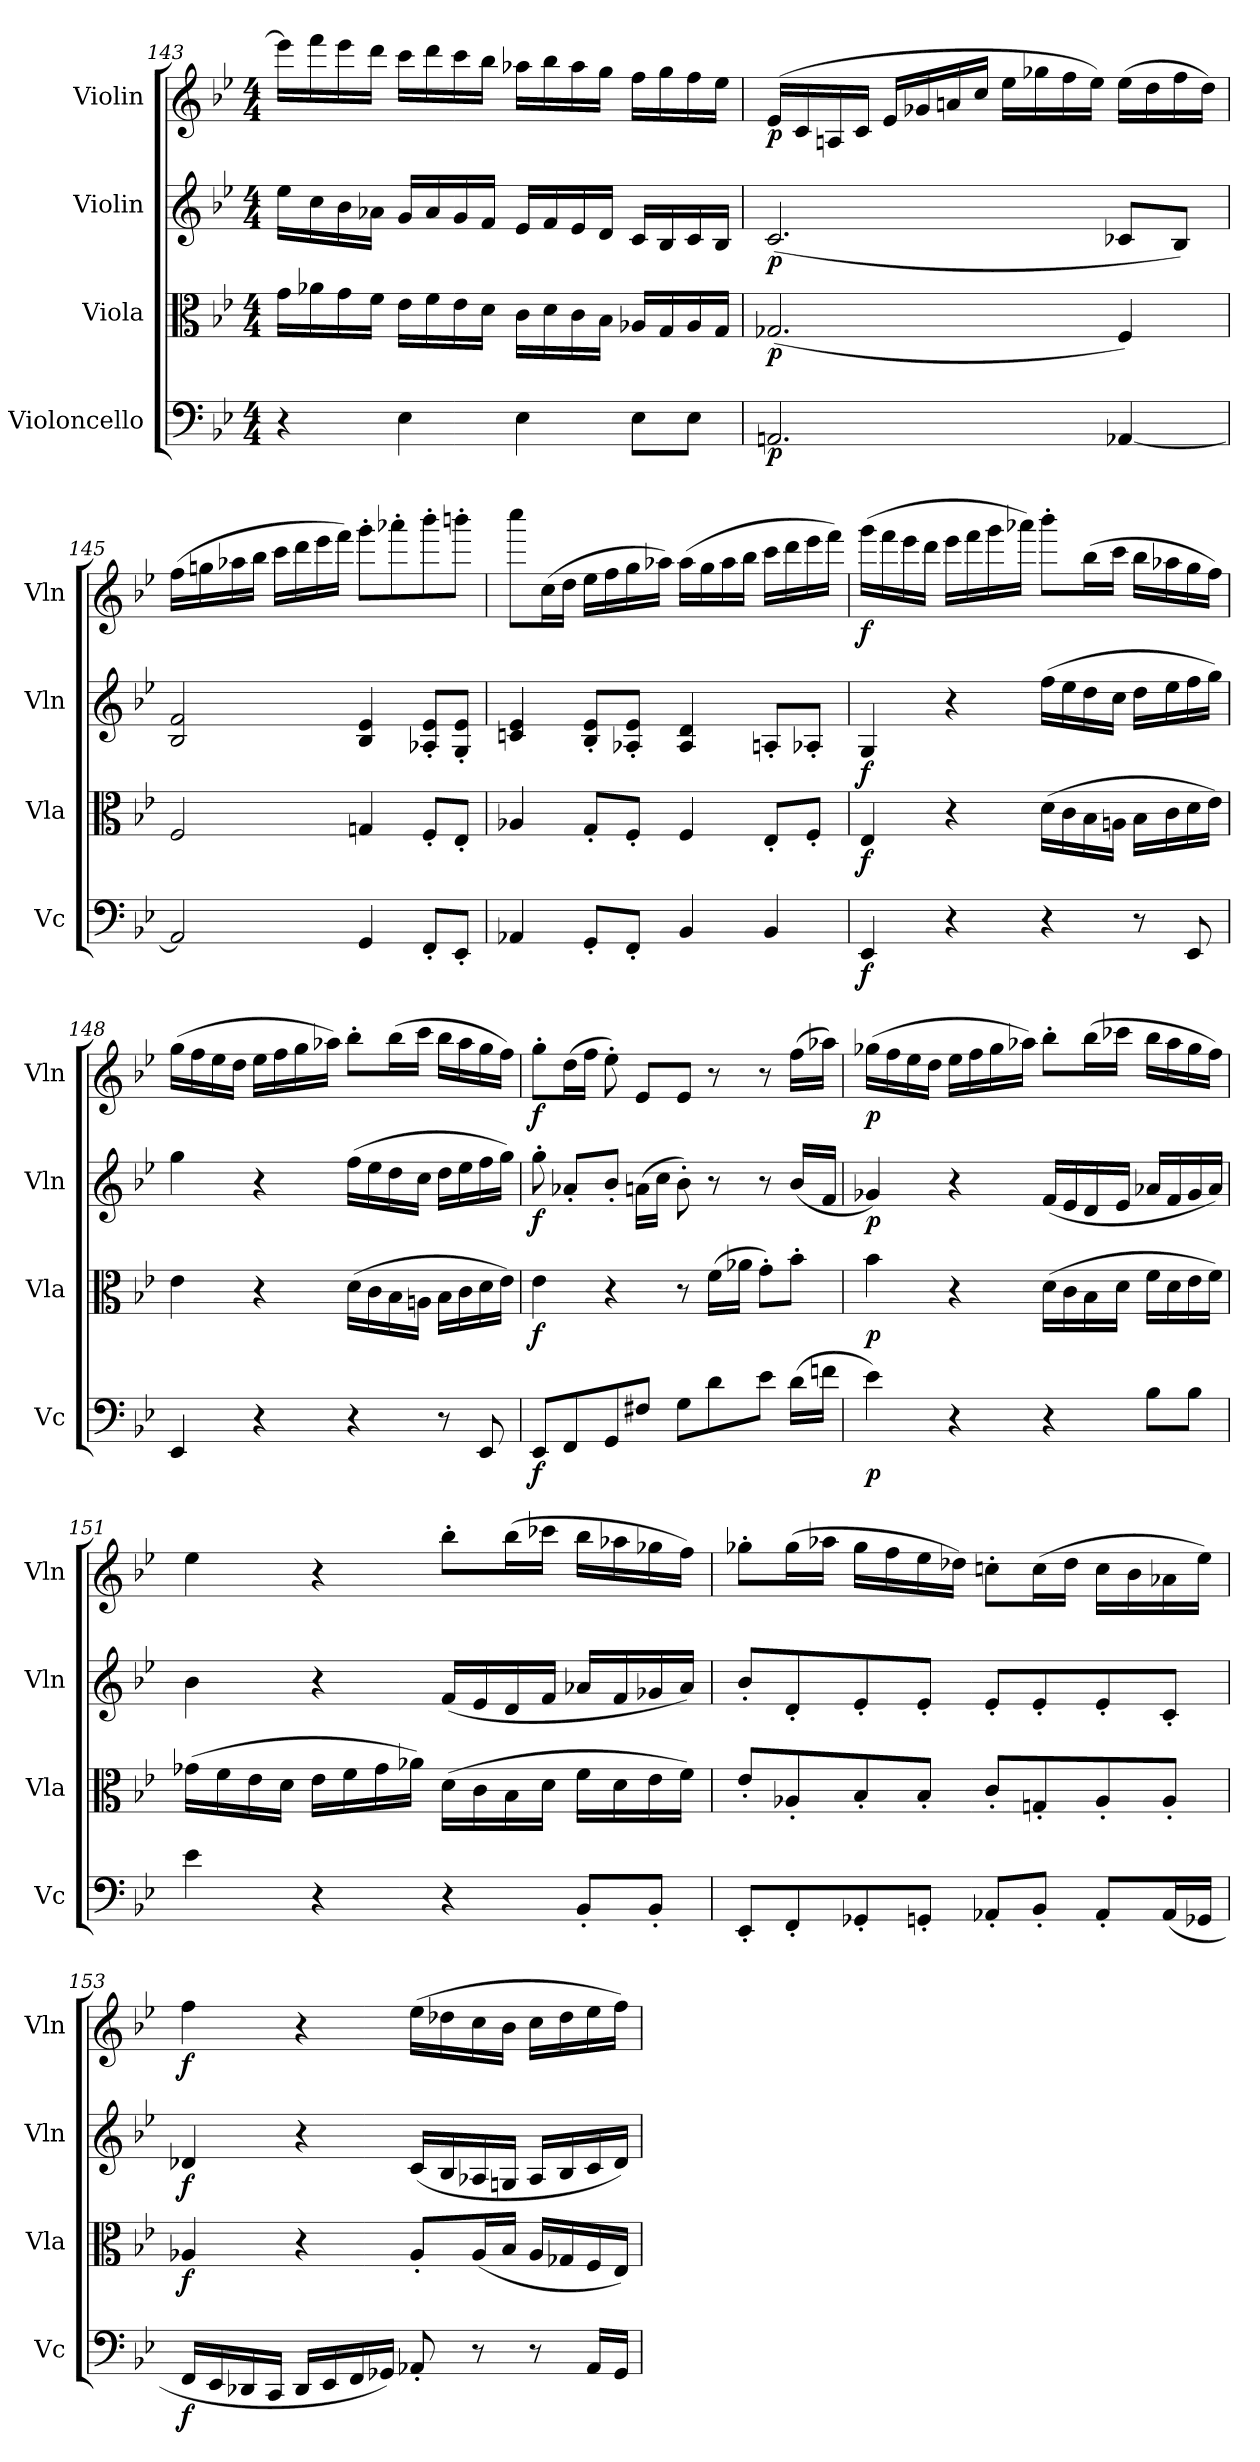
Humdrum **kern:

**kern	**dynam	**kern	**dynam	**kern	**dynam	**kern	**dynam
*part4	*part4	*part3	*part3	*part2	*part2	*part1	*part1
*staff4	*staff4	*staff3	*staff3	*staff2	*staff2	*staff1	*staff1
*I"Violoncello	*	*I"Viola	*	*I"Violin	*	*I"Violin	*
*I'Vc	*	*I'Vla	*	*I'Vln	*	*I'Vln	*
*clefF4	*	*clefC3	*	*clefG2	*	*clefG2	*
*k[b-e-]	*	*k[b-e-]	*	*k[b-e-]	*	*k[b-e-]	*
*M4/4	*	*M4/4	*	*M4/4	*	*M4/4	*
=143	=143	=143	=143	=143	=143	=143	=143
4r	.	16g\LL	.	16ee-\LL	.	16eee-\LL]	.
.	.	16a-X\	.	16cc\	.	16fff\	.
.	.	16g\	.	16b-\	.	16eee-\	.
.	.	16f\JJ	.	16a-X\JJ	.	16ddd\JJ	.
4E-\	.	16e-\LL	.	16g/LL	.	16ccc\LL	.
.	.	16f\	.	16a-/	.	16ddd\	.
.	.	16e-\	.	16g/	.	16ccc\	.
.	.	16d\JJ	.	16f/JJ	.	16bb-\JJ	.
4E-\	.	16c\LL	.	16e-/LL	.	16aa-X\LL	.
.	.	16d\	.	16f/	.	16bb-\	.
.	.	16c\	.	16e-/	.	16aa-\	.
.	.	16B-\JJ	.	16d/JJ	.	16gg\JJ	.
8E-\L	.	16A-X/LL	.	16c/LL	.	16ff\LL	.
.	.	16G/	.	16B-/	.	16gg\	.
8E-\J	.	16A-/	.	16c/	.	16ff\	.
.	.	16G/JJ	.	16B-/JJ	.	16ee-\JJ	.
=144	=144	=144	=144	=144	=144	=144	=144
2.AAn/	p	(2.G-X/	p	(2.c/	p	(16e-/LL	p
.	.	.	.	.	.	16c/	.
.	.	.	.	.	.	16An/	.
.	.	.	.	.	.	16c/JJ	.
.	.	.	.	.	.	16e-/LL	.
.	.	.	.	.	.	16g-X/	.
.	.	.	.	.	.	16an/	.
.	.	.	.	.	.	16cc/JJ	.
.	.	.	.	.	.	16ee-\LL	.
.	.	.	.	.	.	16gg-X\	.
.	.	.	.	.	.	16ff\	.
.	.	.	.	.	.	16ee-\JJ)	.
[4AA-X/	.	4F/)	.	8c-X/L	.	(16ee-\LL	.
.	.	.	.	.	.	16dd\	.
.	.	.	.	8B-/J)	.	16ff\	.
.	.	.	.	.	.	16dd\JJ)	.
=145	=145	=145	=145	=145	=145	=145	=145
2AA-/]	.	2F/	.	2B-/ 2f/	.	(16ff\LL	.
.	.	.	.	.	.	16ggn\	.
.	.	.	.	.	.	16aa-X\	.
.	.	.	.	.	.	16bb-\JJ	.
.	.	.	.	.	.	16ccc\LL	.
.	.	.	.	.	.	16ddd\	.
.	.	.	.	.	.	16eee-\	.
.	.	.	.	.	.	16fff\JJ)	.
4GG/	.	4Gn/	.	4B-/ 4e-/	.	8ggg'\L	.
.	.	.	.	.	.	8aaa-X'\	.
8FF'/L	.	8F'/L	.	8A-X'/ 8e-'/L	.	8bbb-'\	.
8EE-'/J	.	8E-'/J	.	8G'/ 8e-'/J	.	8bbbn'\J	.
=146	=146	=146	=146	=146	=146	=146	=146
4AA-X/	.	4A-X/	.	4cn/ 4e-/	.	8cccc\L	.
.	.	.	.	.	.	(16cc\L	.
.	.	.	.	.	.	16dd\JJ	.
8GG'/L	.	8G'/L	.	8B-'/ 8e-'/L	.	16ee-\LL	.
.	.	.	.	.	.	16ff\	.
8FF'/J	.	8F'/J	.	8A-X'/ 8e-'/J	.	16gg\	.
.	.	.	.	.	.	16aa-X\JJ)	.
4BB-/	.	4F/	.	4A-/ 4d/	.	(16aa-\LL	.
.	.	.	.	.	.	16gg\	.
.	.	.	.	.	.	16aa-\	.
.	.	.	.	.	.	16bb-\JJ	.
4BB-/	.	8E-'/L	.	8An'/L	.	16ccc\LL	.
.	.	.	.	.	.	16ddd\	.
.	.	8F'/J	.	8A-X'/J	.	16eee-\	.
.	.	.	.	.	.	16fff\JJ)	.
=147	=147	=147	=147	=147	=147	=147	=147
4EE-/	f	4E-/	f	4G/	f	(16ggg\LL	f
.	.	.	.	.	.	16fff\	.
.	.	.	.	.	.	16eee-\	.
.	.	.	.	.	.	16ddd\JJ	.
4r	.	4r	.	4r	.	16eee-\LL	.
.	.	.	.	.	.	16fff\	.
.	.	.	.	.	.	16ggg\	.
.	.	.	.	.	.	16aaa-X\JJ)	.
4r	.	(16d\LL	.	(16ff\LL	.	8bbb-'\L	.
.	.	16c\	.	16ee-\	.	.	.
.	.	16B-\	.	16dd\	.	(16bb-\L	.
.	.	16An\JJ	.	16cc\JJ	.	16ccc\JJ	.
8r	.	16B-\LL	.	16dd\LL	.	16bb-\LL	.
.	.	16c\	.	16ee-\	.	16aa-X\	.
8EE-/	.	16d\	.	16ff\	.	16gg\	.
.	.	16e-\JJ)	.	16gg\JJ)	.	16ff\JJ)	.
=148	=148	=148	=148	=148	=148	=148	=148
4EE-/	.	4e-\	.	4gg\	.	(16gg\LL	.
.	.	.	.	.	.	16ff\	.
.	.	.	.	.	.	16ee-\	.
.	.	.	.	.	.	16dd\JJ	.
4r	.	4r	.	4r	.	16ee-\LL	.
.	.	.	.	.	.	16ff\	.
.	.	.	.	.	.	16gg\	.
.	.	.	.	.	.	16aa-X\JJ)	.
4r	.	(16d\LL	.	(16ff\LL	.	8bb-'\L	.
.	.	16c\	.	16ee-\	.	.	.
.	.	16B-\	.	16dd\	.	(16bb-\L	.
.	.	16An\JJ	.	16cc\JJ	.	16ccc\JJ	.
8r	.	16B-\LL	.	16dd\LL	.	16bb-\LL	.
.	.	16c\	.	16ee-\	.	16aa-\	.
8EE-/	.	16d\	.	16ff\	.	16gg\	.
.	.	16e-\JJ)	.	16gg\JJ)	.	16ff\JJ)	.
=149	=149	=149	=149	=149	=149	=149	=149
8EE-/L	f	4e-\	f	8gg'\	f	8gg'\L	f
8FF/	.	.	.	8a-X'/L	.	(16dd\L	.
.	.	.	.	.	.	16ff\JJ	.
8GG/	.	4r	.	8b-'/J	.	8ee-'\)	.
8F#X/J	.	.	.	(16an\LL	.	8e-/L	.
.	.	.	.	16cc\JJ	.	.	.
8G\L	.	8r	.	8b-'\)	.	8e-/J	.
8d\	.	(16f\LL	.	8r	.	8r	.
.	.	16a-X\JJ	.	.	.	.	.
8e-\J	.	8g'\L)	.	8r	.	8r	.
(16d\LL	.	8b-'\J	.	(16b-/LL	.	(16ff\LL	.
16fn\JJ	.	.	.	16f/JJ	.	16aa-X\JJ)	.
=150	=150	=150	=150	=150	=150	=150	=150
4e-\)	p	4b-\	p	4g-X/)	p	(16gg-X\LL	p
.	.	.	.	.	.	16ff\	.
.	.	.	.	.	.	16ee-\	.
.	.	.	.	.	.	16dd\JJ	.
4r	.	4r	.	4r	.	16ee-\LL	.
.	.	.	.	.	.	16ff\	.
.	.	.	.	.	.	16gg-\	.
.	.	.	.	.	.	16aa-X\JJ)	.
4r	.	(16d\LL	.	(16f/LL	.	8bb-'\L	.
.	.	16c\	.	16e-/	.	.	.
.	.	16B-\	.	16d/	.	(16bb-\L	.
.	.	16d\JJ	.	16e-/JJ	.	16ccc-X\JJ	.
8B-\L	.	16f\LL	.	16a-X/LL	.	16bb-\LL	.
.	.	16d\	.	16f/	.	16aa-\	.
8B-\J	.	16e-\	.	16g-/	.	16gg-\	.
.	.	16f\JJ)	.	16a-/JJ)	.	16ff\JJ)	.
=151	=151	=151	=151	=151	=151	=151	=151
4e-\	.	(16g-X\LL	.	4b-\	.	4ee-\	.
.	.	16f\	.	.	.	.	.
.	.	16e-\	.	.	.	.	.
.	.	16d\JJ	.	.	.	.	.
4r	.	16e-\LL	.	4r	.	4r	.
.	.	16f\	.	.	.	.	.
.	.	16g-\	.	.	.	.	.
.	.	16a-X\JJ)	.	.	.	.	.
4r	.	(16d\LL	.	(16f/LL	.	8bb-'\L	.
.	.	16c\	.	16e-/	.	.	.
.	.	16B-\	.	16d/	.	(16bb-\L	.
.	.	16d\JJ	.	16f/JJ	.	16ccc-X\JJ	.
8BB-'/L	.	16f\LL	.	16a-X/LL	.	16bb-\LL	.
.	.	16d\	.	16f/	.	16aa-X\	.
8BB-'/J	.	16e-\	.	16g-X/	.	16gg-X\	.
.	.	16f\JJ)	.	16a-/JJ)	.	16ff\JJ)	.
=152	=152	=152	=152	=152	=152	=152	=152
8EE-'/L	.	8e-'/L	.	8b-'/L	.	8gg-X'\L	.
8FF'/	.	8A-X'/	.	8d'/	.	(16gg-\L	.
.	.	.	.	.	.	16aa-X\JJ	.
8GG-X'/	.	8B-'/	.	8e-'/	.	16gg-\LL	.
.	.	.	.	.	.	16ff\	.
8GGn'/J	.	8B-'/J	.	8e-'/J	.	16ee-\	.
.	.	.	.	.	.	16dd-X\JJ)	.
8AA-X'/L	.	8c'/L	.	8e-'/L	.	8ccn'\L	.
8BB-'/J	.	8Gn'/	.	8e-'/	.	(16cc\L	.
.	.	.	.	.	.	16dd-\JJ	.
8AA-'/L	.	8A-'/	.	8e-'/	.	16cc\LL	.
.	.	.	.	.	.	16b-\	.
(16AA-/L	.	8A-'/J	.	8c'/J	.	16a-X\	.
16GG-X/JJ	.	.	.	.	.	16ee-\JJ)	.
=153	=153	=153	=153	=153	=153	=153	=153
16FF/LL	f	4A-X/	f	4d-X/	f	4ff\	f
16EE-/	.	.	.	.	.	.	.
16DD-X/	.	.	.	.	.	.	.
16CC/JJ	.	.	.	.	.	.	.
16DD-/LL	.	4r	.	4r	.	4r	.
16EE-/	.	.	.	.	.	.	.
16FF/	.	.	.	.	.	.	.
16GG-X/JJ)	.	.	.	.	.	.	.
8AA-X'/	.	8A-'/L	.	(16c/LL	.	(16ee-\LL	.
.	.	.	.	16B-/	.	16dd-X\	.
8r	.	(16A-/L	.	16A-X/	.	16cc\	.
.	.	16B-/JJ	.	16Gn/JJ	.	16b-\JJ	.
8r	.	16A-/LL	.	16A-/LL	.	16cc\LL	.
.	.	16G-X/	.	16B-/	.	16dd-\	.
16AA-/LL	.	16F/	.	16c/	.	16ee-\	.
16GG-/JJ	.	16E-/JJ)	.	16d-/JJ)	.	16ff\JJ)	.
=	=	=	=	=	=	=	=
*-	*-	*-	*-	*-	*-	*-	*-
